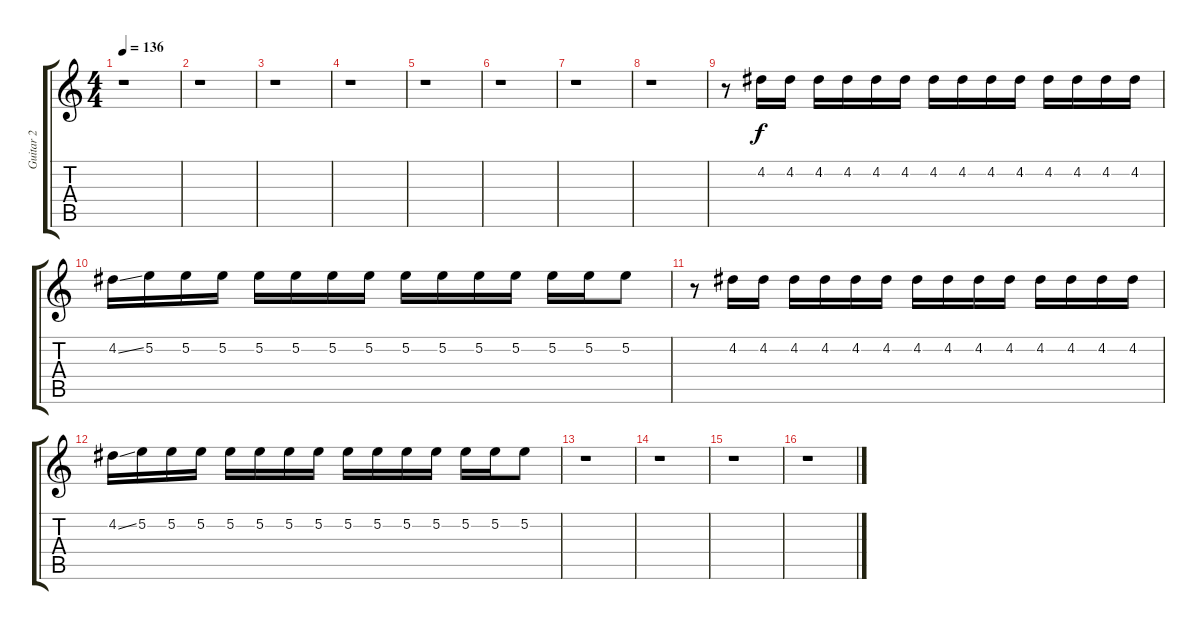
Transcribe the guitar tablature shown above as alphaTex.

\track ("Guitar 2" "Guitar 2") {instrument distortionguitar}
\staff {score tabs}
\tuning (E4 B3 G3 D3 A2 E2) {hide}
\ts (4 4)
\tempo 136
\clef g2
\ks c
r.1{dy f} |
r.1 |
r.1 |
r.1 |
r.1 |
r.1 |
r.1 |
r.1 |
r.8 4.2.16 4.2.16 4.2.16 4.2.16 4.2.16 4.2.16 4.2.16 4.2.16 4.2.16 4.2.16 4.2.16 4.2.16 4.2.16 4.2.16 |
4.2{ss}.16 5.2.16 5.2.16 5.2.16 5.2.16 5.2.16 5.2.16 5.2.16 5.2.16 5.2.16 5.2.16 5.2.16 5.2.16 5.2.16 5.2.8 |
r.8 4.2.16 4.2.16 4.2.16 4.2.16 4.2.16 4.2.16 4.2.16 4.2.16 4.2.16 4.2.16 4.2.16 4.2.16 4.2.16 4.2.16 |
4.2{ss}.16 5.2.16 5.2.16 5.2.16 5.2.16 5.2.16 5.2.16 5.2.16 5.2.16 5.2.16 5.2.16 5.2.16 5.2.16 5.2.16 5.2.8 |
r.1 |
r.1 |
r.1 |
r.1
